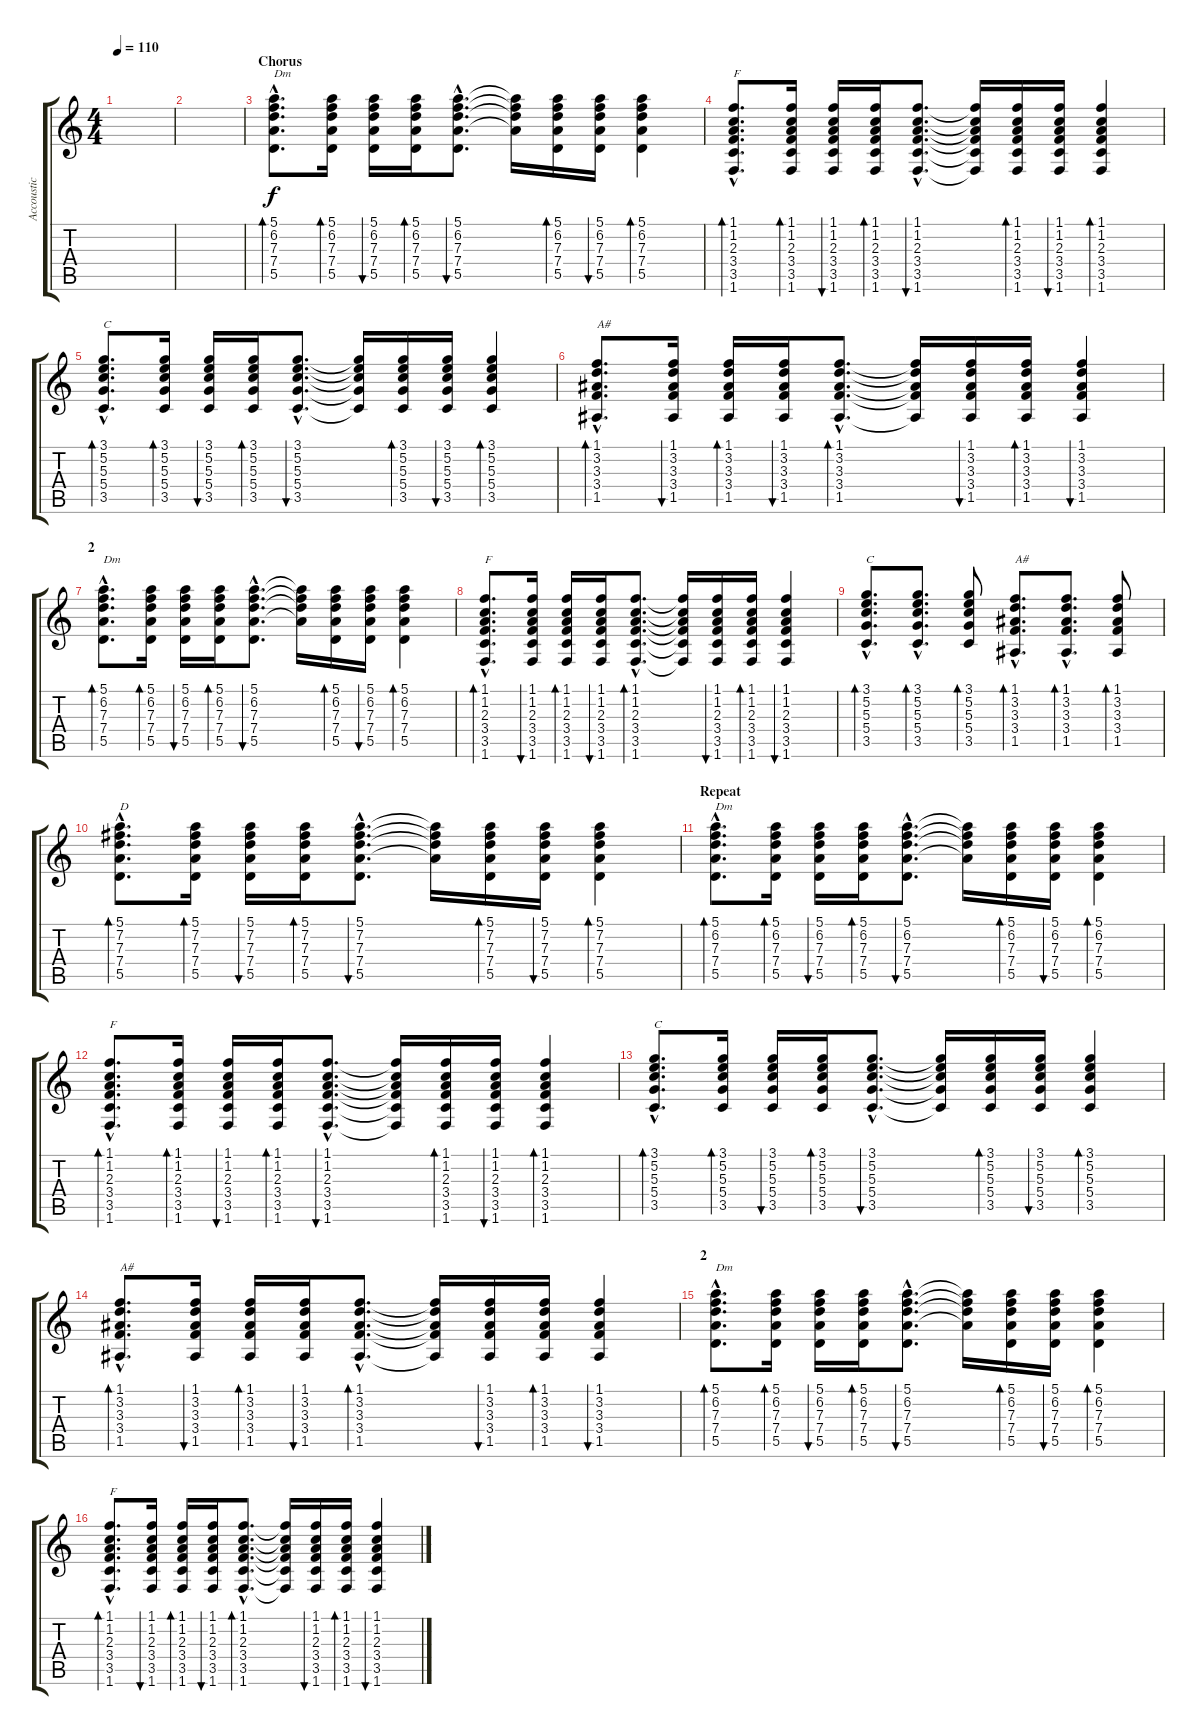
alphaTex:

\track ("Accoustic guitar" "Accoustic ") {instrument acousticguitarsteel}
\staff {score tabs}
\tuning (E4 B3 G3 D3 A2 E2) {hide}
\ts (4 4)
\tempo 110
\clef g2
\ks c
|
|
\section ("" "Chorus")
(5.1{hac} 6.2{hac} 7.3{hac} 7.4{hac} 5.5{hac}).8{d bd 120 txt "Dm" volume 10} (5.1 6.2 7.3 7.4 5.5).16{bd 60} (5.1 6.2 7.3 7.4 5.5).16{bu 60} (5.1 6.2 7.3 7.4 5.5).16{bd 60} (5.1{hac} 6.2{hac} 7.3{hac} 7.4{hac} 5.5{hac}).8{d bu 60} (5.1{t} 6.2{t} 7.3{t} 7.4{t}).16 (5.1 6.2 7.3 7.4 5.5).16{bd 60} (5.1 6.2 7.3 7.4 5.5).16{bu 60} (5.1 6.2 7.3 7.4 5.5).4{bd 60} |
(1.1{hac} 1.2{hac} 2.3{hac} 3.4{hac} 3.5{hac} 1.6{hac}).8{d bd 120 txt "F"} (1.1 1.2 2.3 3.4 3.5 1.6).16{bd 60} (1.1 1.2 2.3 3.4 3.5 1.6).16{bu 60} (1.1 1.2 2.3 3.4 3.5 1.6).16{bd 120} (1.1{hac} 1.2{hac} 2.3{hac} 3.4{hac} 3.5{hac} 1.6{hac}).8{d bu 120} (1.1{t} 1.2{t} 2.3{t} 3.4{t} 3.5{t} 1.6{t}).16 (1.1 1.2 2.3 3.4 3.5 1.6).16{bd 60} (1.1 1.2 2.3 3.4 3.5 1.6).16{bu 120} (1.1 1.2 2.3 3.4 3.5 1.6).4{bd 120} |
(3.1{hac} 5.2{hac} 5.3{hac} 5.4{hac} 3.5{hac}).8{d bd 120 txt "C"} (3.1 5.2 5.3 5.4 3.5).16{bd 120} (3.1 5.2 5.3 5.4 3.5).16{bu 120} (3.1 5.2 5.3 5.4 3.5).16{bd 120} (3.1{hac} 5.2{hac} 5.3{hac} 5.4{hac} 3.5{hac}).8{d bu 120} (3.1{t} 5.2{t} 5.3{t} 5.4{t} 3.5{t}).16 (3.1 5.2 5.3 5.4 3.5).16{bd 120} (3.1 5.2 5.3 5.4 3.5).16{bu 120} (3.1 5.2 5.3 5.4 3.5).4{bd 120} |
(1.1{hac} 3.2{hac} 3.3{hac} 3.4{hac} 1.5{hac}).8{d bd 120 txt "A#"} (1.1 3.2 3.3 3.4 1.5).16{bu 120} (1.1 3.2 3.3 3.4 1.5).16{bd 120} (1.1 3.2 3.3 3.4 1.5).16{bu 120} (1.1{hac} 3.2{hac} 3.3{hac} 3.4{hac} 1.5{hac}).8{d bd 120} (1.1{t} 3.2{t} 3.3{t} 3.4{t} 1.5{t}).16 (1.1 3.2 3.3 3.4 1.5).16{bu 120} (1.1 3.2 3.3 3.4 1.5).16{bd 120} (1.1 3.2 3.3 3.4 1.5).4{bu 120} |
\section ("" "2")
(5.1{hac} 6.2{hac} 7.3{hac} 7.4{hac} 5.5{hac}).8{d bd 120 txt "Dm"} (5.1 6.2 7.3 7.4 5.5).16{bd 60} (5.1 6.2 7.3 7.4 5.5).16{bu 60} (5.1 6.2 7.3 7.4 5.5).16{bd 60} (5.1{hac} 6.2{hac} 7.3{hac} 7.4{hac} 5.5{hac}).8{d bu 60} (5.1{t} 6.2{t} 7.3{t} 7.4{t}).16 (5.1 6.2 7.3 7.4 5.5).16{bd 60} (5.1 6.2 7.3 7.4 5.5).16{bu 60} (5.1 6.2 7.3 7.4 5.5).4{bd 60} |
(1.1{hac} 1.2{hac} 2.3{hac} 3.4{hac} 3.5{hac} 1.6{hac}).8{d bd 120 txt "F"} (1.1 1.2 2.3 3.4 3.5 1.6).16{bu 120} (1.1 1.2 2.3 3.4 3.5 1.6).16{bd 120} (1.1 1.2 2.3 3.4 3.5 1.6).16{bu 120} (1.1{hac} 1.2{hac} 2.3{hac} 3.4{hac} 3.5{hac} 1.6{hac}).8{d bd 120} (1.1{t} 1.2{t} 2.3{t} 3.4{t} 3.5{t} 1.6{t}).16 (1.1 1.2 2.3 3.4 3.5 1.6).16{bu 120} (1.1 1.2 2.3 3.4 3.5 1.6).16{bd 120} (1.1 1.2 2.3 3.4 3.5 1.6).4{bu 120} |
(3.1{hac} 5.2{hac} 5.3{hac} 5.4{hac} 3.5{hac}).8{d bd 120 txt "C"} (3.1{hac} 5.2{hac} 5.3{hac} 5.4{hac} 3.5{hac}).8{d bd 120} (3.1 5.2 5.3 5.4 3.5).8{bd 60} (1.1{hac} 3.2{hac} 3.3{hac} 3.4{hac} 1.5{hac}).8{d bd 120 txt "A#"} (1.1{hac} 3.2{hac} 3.3{hac} 3.4{hac} 1.5{hac}).8{d bd 60} (1.1 3.2 3.3 3.4 1.5).8{bd 60} |
(5.1{hac} 7.2{hac} 7.3{hac} 7.4{hac} 5.5{hac}).8{d bd 120 txt "D"} (5.1 7.2 7.3 7.4 5.5).16{bd 60} (5.1 7.2 7.3 7.4 5.5).16{bu 60} (5.1 7.2 7.3 7.4 5.5).16{bd 60} (5.1{hac} 7.2{hac} 7.3{hac} 7.4{hac} 5.5{hac}).8{d bu 60} (5.1{t} 7.2{t} 7.3{t} 7.4{t}).16 (5.1 7.2 7.3 7.4 5.5).16{bd 60} (5.1 7.2 7.3 7.4 5.5).16{bu 60} (5.1 7.2 7.3 7.4 5.5).4{bd 60} |
\section ("" "Repeat")
(5.1{hac} 6.2{hac} 7.3{hac} 7.4{hac} 5.5{hac}).8{d bd 120 txt "Dm" volume 10} (5.1 6.2 7.3 7.4 5.5).16{bd 60} (5.1 6.2 7.3 7.4 5.5).16{bu 60} (5.1 6.2 7.3 7.4 5.5).16{bd 60} (5.1{hac} 6.2{hac} 7.3{hac} 7.4{hac} 5.5{hac}).8{d bu 60} (5.1{t} 6.2{t} 7.3{t} 7.4{t}).16 (5.1 6.2 7.3 7.4 5.5).16{bd 60} (5.1 6.2 7.3 7.4 5.5).16{bu 60} (5.1 6.2 7.3 7.4 5.5).4{bd 60} |
(1.1{hac} 1.2{hac} 2.3{hac} 3.4{hac} 3.5{hac} 1.6{hac}).8{d bd 120 txt "F"} (1.1 1.2 2.3 3.4 3.5 1.6).16{bd 60} (1.1 1.2 2.3 3.4 3.5 1.6).16{bu 60} (1.1 1.2 2.3 3.4 3.5 1.6).16{bd 120} (1.1{hac} 1.2{hac} 2.3{hac} 3.4{hac} 3.5{hac} 1.6{hac}).8{d bu 120} (1.1{t} 1.2{t} 2.3{t} 3.4{t} 3.5{t} 1.6{t}).16 (1.1 1.2 2.3 3.4 3.5 1.6).16{bd 60} (1.1 1.2 2.3 3.4 3.5 1.6).16{bu 120} (1.1 1.2 2.3 3.4 3.5 1.6).4{bd 120} |
(3.1{hac} 5.2{hac} 5.3{hac} 5.4{hac} 3.5{hac}).8{d bd 120 txt "C"} (3.1 5.2 5.3 5.4 3.5).16{bd 120} (3.1 5.2 5.3 5.4 3.5).16{bu 120} (3.1 5.2 5.3 5.4 3.5).16{bd 120} (3.1{hac} 5.2{hac} 5.3{hac} 5.4{hac} 3.5{hac}).8{d bu 120} (3.1{t} 5.2{t} 5.3{t} 5.4{t} 3.5{t}).16 (3.1 5.2 5.3 5.4 3.5).16{bd 120} (3.1 5.2 5.3 5.4 3.5).16{bu 120} (3.1 5.2 5.3 5.4 3.5).4{bd 120} |
(1.1{hac} 3.2{hac} 3.3{hac} 3.4{hac} 1.5{hac}).8{d bd 120 txt "A#"} (1.1 3.2 3.3 3.4 1.5).16{bu 120} (1.1 3.2 3.3 3.4 1.5).16{bd 120} (1.1 3.2 3.3 3.4 1.5).16{bu 120} (1.1{hac} 3.2{hac} 3.3{hac} 3.4{hac} 1.5{hac}).8{d bd 120} (1.1{t} 3.2{t} 3.3{t} 3.4{t} 1.5{t}).16 (1.1 3.2 3.3 3.4 1.5).16{bu 120} (1.1 3.2 3.3 3.4 1.5).16{bd 120} (1.1 3.2 3.3 3.4 1.5).4{bu 120} |
\section ("" "2")
(5.1{hac} 6.2{hac} 7.3{hac} 7.4{hac} 5.5{hac}).8{d bd 120 txt "Dm"} (5.1 6.2 7.3 7.4 5.5).16{bd 60} (5.1 6.2 7.3 7.4 5.5).16{bu 60} (5.1 6.2 7.3 7.4 5.5).16{bd 60} (5.1{hac} 6.2{hac} 7.3{hac} 7.4{hac} 5.5{hac}).8{d bu 60} (5.1{t} 6.2{t} 7.3{t} 7.4{t}).16 (5.1 6.2 7.3 7.4 5.5).16{bd 60} (5.1 6.2 7.3 7.4 5.5).16{bu 60} (5.1 6.2 7.3 7.4 5.5).4{bd 60} |
(1.1{hac} 1.2{hac} 2.3{hac} 3.4{hac} 3.5{hac} 1.6{hac}).8{d bd 120 txt "F"} (1.1 1.2 2.3 3.4 3.5 1.6).16{bu 120} (1.1 1.2 2.3 3.4 3.5 1.6).16{bd 120} (1.1 1.2 2.3 3.4 3.5 1.6).16{bu 120} (1.1{hac} 1.2{hac} 2.3{hac} 3.4{hac} 3.5{hac} 1.6{hac}).8{d bd 120} (1.1{t} 1.2{t} 2.3{t} 3.4{t} 3.5{t} 1.6{t}).16 (1.1 1.2 2.3 3.4 3.5 1.6).16{bu 120} (1.1 1.2 2.3 3.4 3.5 1.6).16{bd 120} (1.1 1.2 2.3 3.4 3.5 1.6).4{bu 120}
